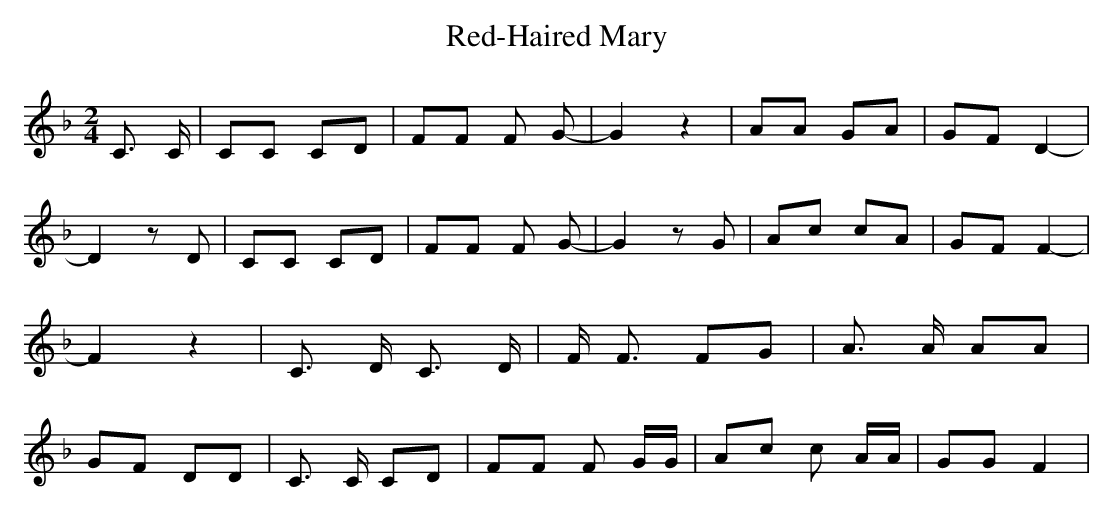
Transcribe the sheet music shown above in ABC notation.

X:1
T:Red-Haired Mary
M:2/4
L:1/8
K:F
 C3/2 C/2| CC CD| FF F G-| G2 z2| AA GA| GF D2-| D2 z D| CC CD| FF F G-|\
 G2 z G| Ac cA| GF F2-| F2 z2| C3/2 D/2 C3/2 D/2| F/2 F3/2 FG| A3/2 A/2 AA|\
 GF DD| C3/2 C/2 CD| FF F G/2G/2| Ac c A/2A/2| GG F2|
